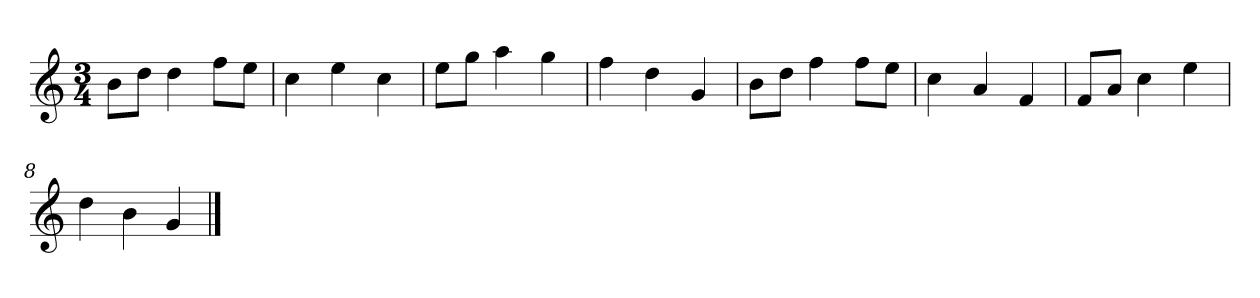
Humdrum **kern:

**kern
*part1
*staff1
*clefG2
*k[]
*C:
*M3/4
=
8b\L
8dd\J
4dd
8ff\L
8ee\J
=2
4cc
4ee
4cc
=3
8ee\L
8gg\J
4aa
4gg
=4
4ff
4dd
4g
=5y
8b\L
8dd\J
4ff
8ff\L
8ee\J
=6
4cc
4a
4f
=7
8f/L
8a/J
4cc
4ee
=8
4dd
4b
4g
==
*-
